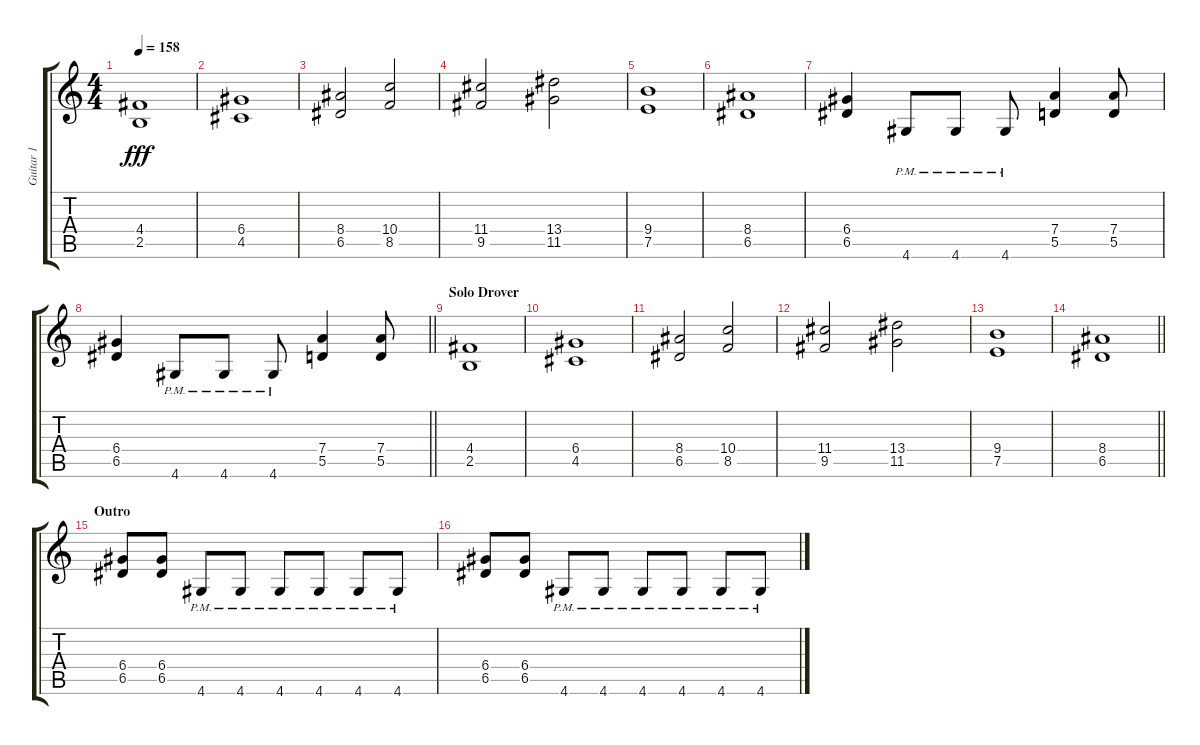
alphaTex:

\track ("Guitar 1" "Guitar 1") {instrument distortionguitar}
\staff {score tabs}
\tuning (E4 B3 G3 D3 A2 E2) {hide}
\ts (4 4)
\tempo 158
\clef g2
\ks c
(4.4 2.5).1{dy fff} |
(6.4 4.5).1 |
(8.4 6.5).2 (10.4 8.5).2 |
(11.4 9.5).2 (13.4 11.5).2 |
(9.4 7.5).1 |
(8.4 6.5).1 |
(6.4 6.5).4 4.6{pm}.8 4.6{pm}.8 4.6{pm}.8 (7.4 5.5).4 (7.4 5.5).8 |
\barLineRight lightlight
(6.4 6.5).4 4.6{pm}.8 4.6{pm}.8 4.6{pm}.8 (7.4 5.5).4 (7.4 5.5).8 |
\section ("" "Solo Drover")
(4.4 2.5).1 |
(6.4 4.5).1 |
(8.4 6.5).2 (10.4 8.5).2 |
(11.4 9.5).2 (13.4 11.5).2 |
(9.4 7.5).1 |
\barLineRight lightlight
(8.4 6.5).1 |
\section ("" "Outro")
(6.4 6.5).8 (6.4 6.5).8 4.6{pm}.8 4.6{pm}.8 4.6{pm}.8 4.6{pm}.8 4.6{pm}.8 4.6{pm}.8 |
(6.4 6.5).8 (6.4 6.5).8 4.6{pm}.8 4.6{pm}.8 4.6{pm}.8 4.6{pm}.8 4.6{pm}.8 4.6{pm}.8
